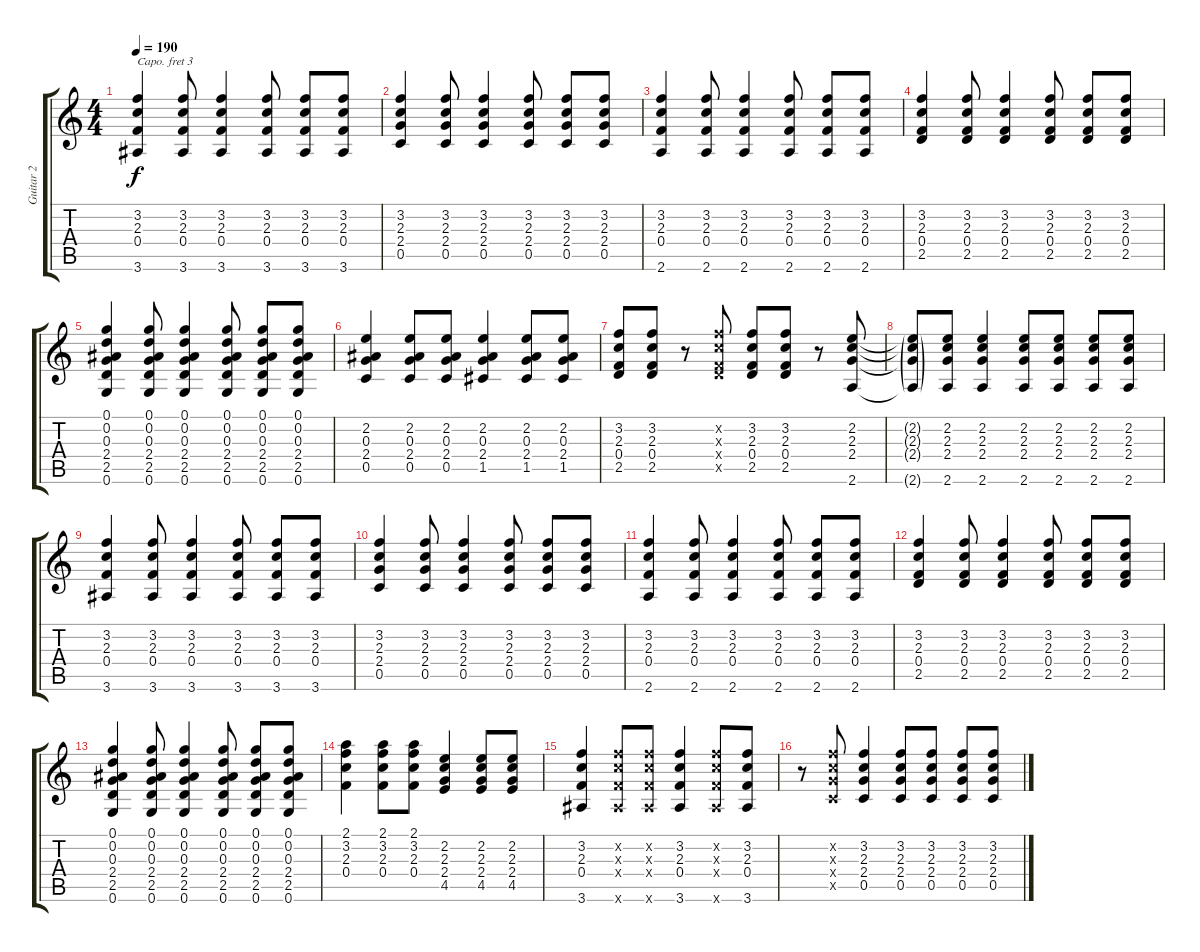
\track ("Guitar 2" "Guitar 2") {instrument overdrivenguitar}
\staff {score tabs}
\capo 3
\tuning (E4 B3 G3 D3 A2 E2) {hide}
\ts (4 4)
\tempo 190
\clef g2
\ks c
(3.2 2.3 0.4 3.6).4{dy f} (3.2 2.3 0.4 3.6).8 (3.2 2.3 0.4 3.6).4 (3.2 2.3 0.4 3.6).8 (3.2 2.3 0.4 3.6).8 (3.2 2.3 0.4 3.6).8 |
(3.2 2.3 2.4 0.5).4 (3.2 2.3 2.4 0.5).8 (3.2 2.3 2.4 0.5).4 (3.2 2.3 2.4 0.5).8 (3.2 2.3 2.4 0.5).8 (3.2 2.3 2.4 0.5).8 |
(3.2 2.3 0.4 2.6).4 (3.2 2.3 0.4 2.6).8 (3.2 2.3 0.4 2.6).4 (3.2 2.3 0.4 2.6).8 (3.2 2.3 0.4 2.6).8 (3.2 2.3 0.4 2.6).8 |
(3.2 2.3 0.4 2.5).4 (3.2 2.3 0.4 2.5).8 (3.2 2.3 0.4 2.5).4 (3.2 2.3 0.4 2.5).8 (3.2 2.3 0.4 2.5).8 (3.2 2.3 0.4 2.5).8 |
(0.1 0.2 0.3 2.4 2.5 0.6).4 (0.1 0.2 0.3 2.4 2.5 0.6).8 (0.1 0.2 0.3 2.4 2.5 0.6).4 (0.1 0.2 0.3 2.4 2.5 0.6).8 (0.1 0.2 0.3 2.4 2.5 0.6).8 (0.1 0.2 0.3 2.4 2.5 0.6).8 |
(2.2 0.3 2.4 0.5).4 (2.2 0.3 2.4 0.5).8 (2.2 0.3 2.4 0.5).8 (2.2 0.3 2.4 1.5).4 (2.2 0.3 2.4 1.5).8 (2.2 0.3 2.4 1.5).8 |
(3.2 2.3 0.4 2.5).8 (3.2 2.3 0.4 2.5).8 r.8 (3.2{x} 2.3{x} 0.4{x} 2.5{x}).8 (3.2 2.3 0.4 2.5).8 (3.2 2.3 0.4 2.5).8 r.8 (2.2 2.3 2.4 2.6).8 |
(2.2{g t} 2.3{g t} 2.4{g t} 2.6{g t}).8 (2.2 2.3 2.4 2.6).8 (2.2 2.3 2.4 2.6).4 (2.2 2.3 2.4 2.6).8 (2.2 2.3 2.4 2.6).8 (2.2 2.3 2.4 2.6).8 (2.2 2.3 2.4 2.6).8 |
(3.2 2.3 0.4 3.6).4 (3.2 2.3 0.4 3.6).8 (3.2 2.3 0.4 3.6).4 (3.2 2.3 0.4 3.6).8 (3.2 2.3 0.4 3.6).8 (3.2 2.3 0.4 3.6).8 |
(3.2 2.3 2.4 0.5).4 (3.2 2.3 2.4 0.5).8 (3.2 2.3 2.4 0.5).4 (3.2 2.3 2.4 0.5).8 (3.2 2.3 2.4 0.5).8 (3.2 2.3 2.4 0.5).8 |
(3.2 2.3 0.4 2.6).4 (3.2 2.3 0.4 2.6).8 (3.2 2.3 0.4 2.6).4 (3.2 2.3 0.4 2.6).8 (3.2 2.3 0.4 2.6).8 (3.2 2.3 0.4 2.6).8 |
(3.2 2.3 0.4 2.5).4 (3.2 2.3 0.4 2.5).8 (3.2 2.3 0.4 2.5).4 (3.2 2.3 0.4 2.5).8 (3.2 2.3 0.4 2.5).8 (3.2 2.3 0.4 2.5).8 |
(0.1 0.2 0.3 2.4 2.5 0.6).4 (0.1 0.2 0.3 2.4 2.5 0.6).8 (0.1 0.2 0.3 2.4 2.5 0.6).4 (0.1 0.2 0.3 2.4 2.5 0.6).8 (0.1 0.2 0.3 2.4 2.5 0.6).8 (0.1 0.2 0.3 2.4 2.5 0.6).8 |
(2.1 3.2 2.3 0.4).4 (2.1 3.2 2.3 0.4).8 (2.1 3.2 2.3 0.4).8 (2.2 2.3 2.4 4.5).4 (2.2 2.3 2.4 4.5).8 (2.2 2.3 2.4 4.5).8 |
(3.2 2.3 0.4 3.6).4 (3.2{x} 2.3{x} 0.4{x} 3.6{x}).8 (3.2{x} 2.3{x} 0.4{x} 3.6{x}).8 (3.2 2.3 0.4 3.6).4 (3.2{x} 2.3{x} 0.4{x} 3.6{x}).8 (3.2 2.3 0.4 3.6).8 |
r.8 (3.2{x} 2.3{x} 2.4{x} 0.5{x}).8 (3.2 2.3 2.4 0.5).4 (3.2 2.3 2.4 0.5).8 (3.2 2.3 2.4 0.5).8 (3.2 2.3 2.4 0.5).8 (3.2 2.3 2.4 0.5).8
